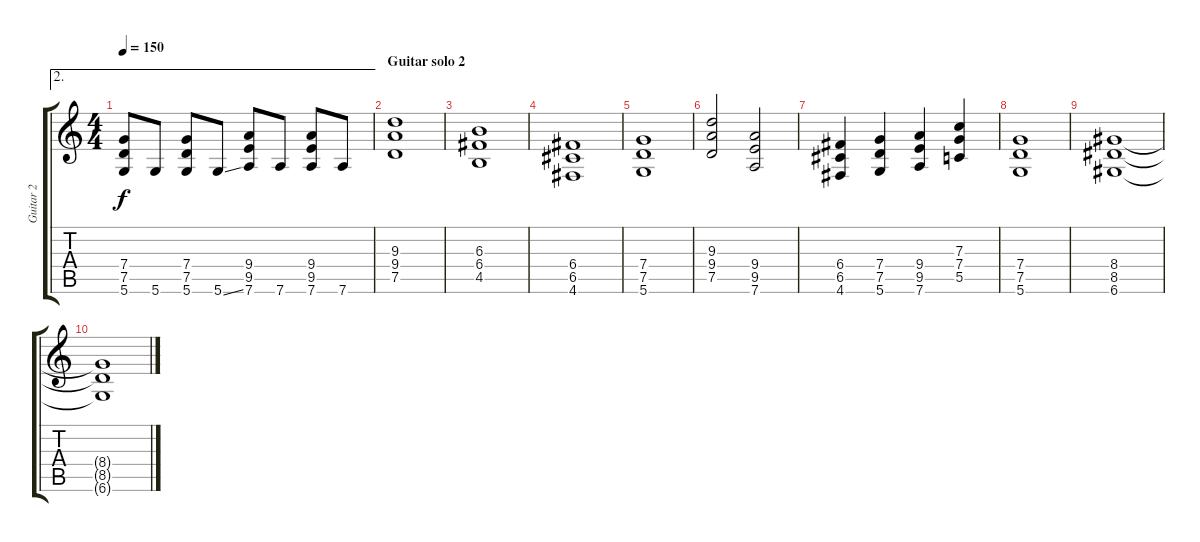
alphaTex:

\track ("Guitar 2" "Guitar 2") {instrument distortionguitar}
\staff {score tabs}
\tuning (D4 A3 F3 C3 G2 D2) {hide}
\ae 2
\ts (4 4)
\tempo 150
\clef g2
\ks c
(7.4 7.5 5.6).8{dy f} 5.6.8 (7.4 7.5 5.6).8 5.6{ss}.8 (9.4 9.5 7.6).8 7.6.8 (9.4 9.5 7.6).8 7.6.8 |
\section ("" "Guitar solo 2")
(9.3 9.4 7.5).1 |
(6.3 6.4 4.5).1 |
(6.4 6.5 4.6).1 |
(7.4 7.5 5.6).1 |
(9.3 9.4 7.5).2 (9.4 9.5 7.6).2 |
(6.4 6.5 4.6).4 (7.4 7.5 5.6).4 (9.4 9.5 7.6).4 (7.3 7.4 5.5).4 |
(7.4 7.5 5.6).1 |
(8.4 8.5 6.6).1{volume 0} |
(8.4{t} 8.5{t} 6.6{t}).1
